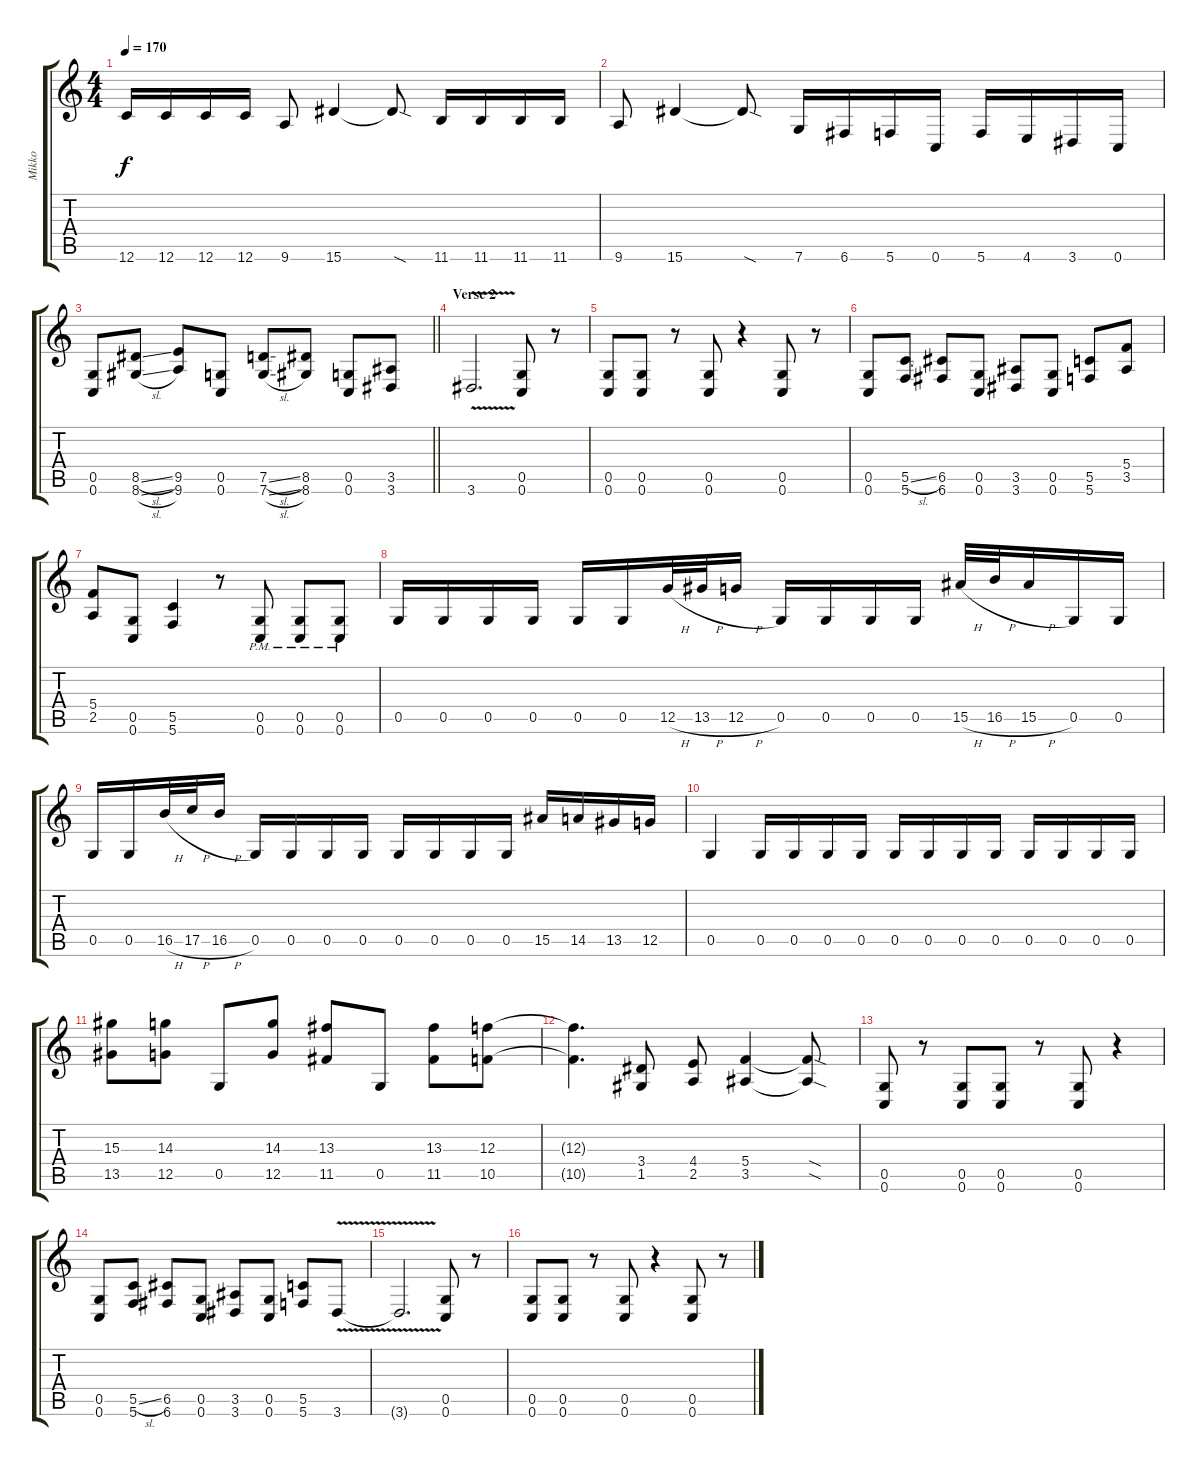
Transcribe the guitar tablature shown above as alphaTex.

\track ("Mikko" "Mikko") {instrument distortionguitar}
\staff {score tabs}
\tuning (D4 A3 F3 C3 G2 C2) {hide}
\ts (4 4)
\tempo 170
\clef g2
\ks c
12.6.16{dy f} 12.6.16 12.6.16 12.6.16 9.6.8 15.6.4 15.6{sod t}.8 11.6.16 11.6.16 11.6.16 11.6.16 |
9.6.8 15.6.4 15.6{sod t}.8 7.6.16 6.6.16 5.6.16 0.6.16 5.6.16 4.6.16 3.6.16 0.6.16 |
\barLineRight lightlight
(0.5 0.6).8 (8.5{sl} 8.6{sl}).8 (9.5 9.6).8 (0.5 0.6).8 (7.5{sl} 7.6{sl}).8 (8.5 8.6).8 (0.5 0.6).8 (3.5 3.6).8 |
\section ("" "Verse 2")
3.6{v}.2{d instrument guitarharmonics} (0.5 0.6).8{instrument distortionguitar} r.8 |
(0.5 0.6).8 (0.5 0.6).8 r.8 (0.5 0.6).8 r.4 (0.5 0.6).8 r.8 |
(0.5 0.6).8{instrument distortionguitar} (5.5{sl} 5.6).8 (6.5 6.6).8 (0.5 0.6).8 (3.5 3.6).8 (0.5 0.6).8 (5.5 5.6).8 (5.4 3.5).8 |
(5.4 2.5).8 (0.5 0.6).8 (5.5 5.6).4 r.8 (0.5{pm} 0.6{pm}).8 (0.5{pm} 0.6{pm}).8 (0.5{pm} 0.6{pm}).8 |
0.5.16 0.5.16 0.5.16 0.5.16 0.5.16 0.5.16 12.5{h}.32 13.5{h}.32 12.5{h}.16 0.5.16 0.5.16 0.5.16 0.5.16 15.5{h}.32 16.5{h}.32 15.5{h}.16 0.5.16 0.5.16 |
0.5.16 0.5.16 16.5{h}.32 17.5{h}.32 16.5{h}.16 0.5.16 0.5.16 0.5.16 0.5.16 0.5.16 0.5.16 0.5.16 0.5.16 15.5.16 14.5.16 13.5.16 12.5.16 |
0.5.4 0.5.16 0.5.16 0.5.16 0.5.16 0.5.16 0.5.16 0.5.16 0.5.16 0.5.16 0.5.16 0.5.16 0.5.16 |
(15.3 13.5).8 (14.3 12.5).8 0.5.8 (14.3 12.5).8 (13.3 11.5).8 0.5.8 (13.3 11.5).8 (12.3 10.5).8 |
(12.3{t} 10.5{t}).4{d} (3.4 1.5).8 (4.4 2.5).8 (5.4 3.5).4 (5.4{sod t} 3.5{sod t}).8 |
(0.5 0.6).8 r.8 (0.5 0.6).8 (0.5 0.6).8 r.8 (0.5 0.6).8 r.4 |
(0.5 0.6).8 (5.5{sl} 5.6).8 (6.5 6.6).8 (0.5 0.6).8 (3.5 3.6).8 (0.5 0.6).8 (5.5 5.6).8 3.6{v}.8{instrument guitarharmonics} |
3.6{t}.2{d} (0.5 0.6).8{instrument distortionguitar} r.8 |
(0.5 0.6).8 (0.5 0.6).8 r.8 (0.5 0.6).8 r.4 (0.5 0.6).8 r.8
